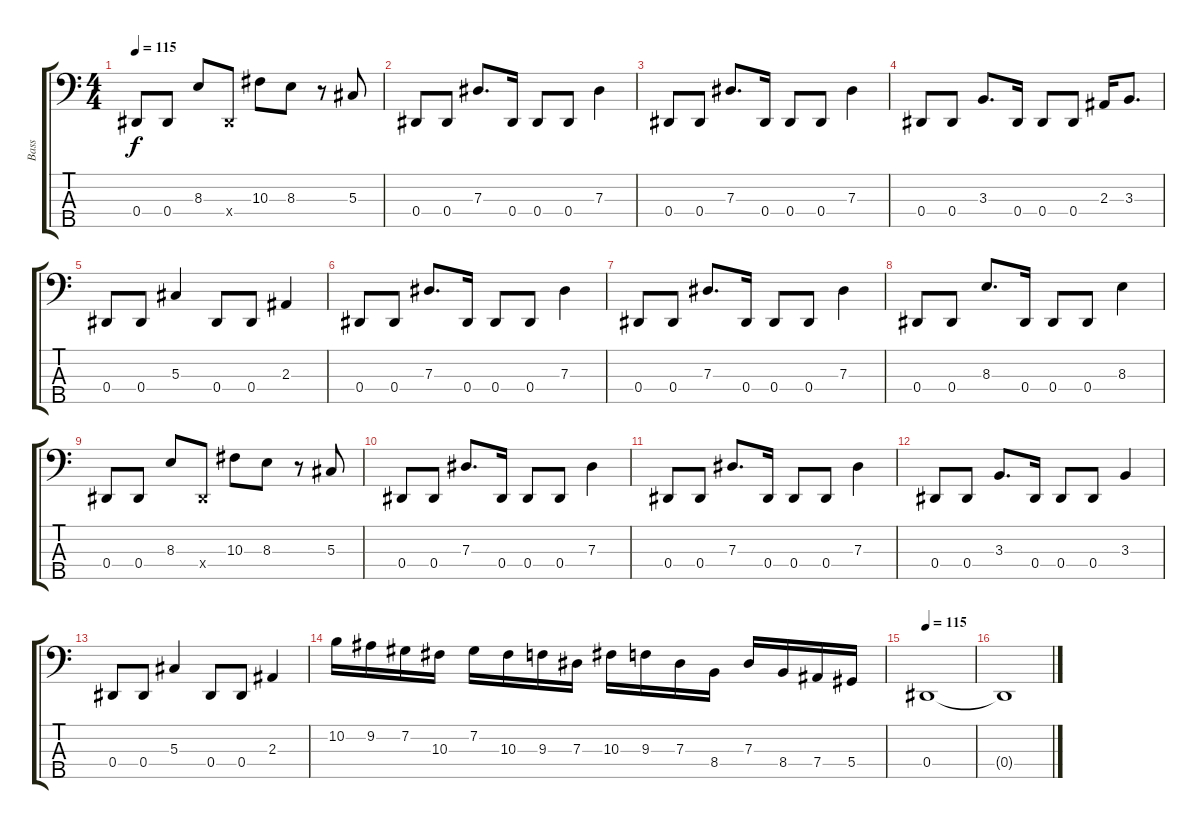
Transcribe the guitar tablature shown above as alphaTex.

\track ("Bass" "Bass") {instrument electricbasspick}
\staff {score tabs}
\tuning (Gb2 Db2 Ab1 Eb1 Bb0) {hide}
\ts (4 4)
\tempo 115
\clef f4
\ks c
0.4.8{dy f} 0.4.8 8.3.8 0.4{x}.8 10.3.8 8.3.8 r.8 5.3.8 |
0.4.8 0.4.8 7.3.8{d} 0.4.16 0.4.8 0.4.8 7.3.4 |
0.4.8 0.4.8 7.3.8{d} 0.4.16 0.4.8 0.4.8 7.3.4 |
0.4.8 0.4.8 3.3.8{d} 0.4.16 0.4.8 0.4.8 2.3.16 3.3.8{d} |
0.4.8 0.4.8 5.3.4 0.4.8 0.4.8 2.3.4 |
0.4.8 0.4.8 7.3.8{d} 0.4.16 0.4.8 0.4.8 7.3.4 |
0.4.8 0.4.8 7.3.8{d} 0.4.16 0.4.8 0.4.8 7.3.4 |
0.4.8 0.4.8 8.3.8{d} 0.4.16 0.4.8 0.4.8 8.3.4 |
0.4.8 0.4.8 8.3.8 0.4{x}.8 10.3.8 8.3.8 r.8 5.3.8 |
0.4.8 0.4.8 7.3.8{d} 0.4.16 0.4.8 0.4.8 7.3.4 |
0.4.8 0.4.8 7.3.8{d} 0.4.16 0.4.8 0.4.8 7.3.4 |
0.4.8 0.4.8 3.3.8{d} 0.4.16 0.4.8 0.4.8 3.3.4 |
0.4.8 0.4.8 5.3.4 0.4.8 0.4.8 2.3.4 |
10.2.16 9.2.16 7.2.16 10.3.16 7.2.16 10.3.16 9.3.16 7.3.16 10.3.16 9.3.16 7.3.16 8.4.16 7.3.16 8.4.16 7.4.16 5.4.16 |
\tempo 115
0.4.1 |
0.4{t}.1
